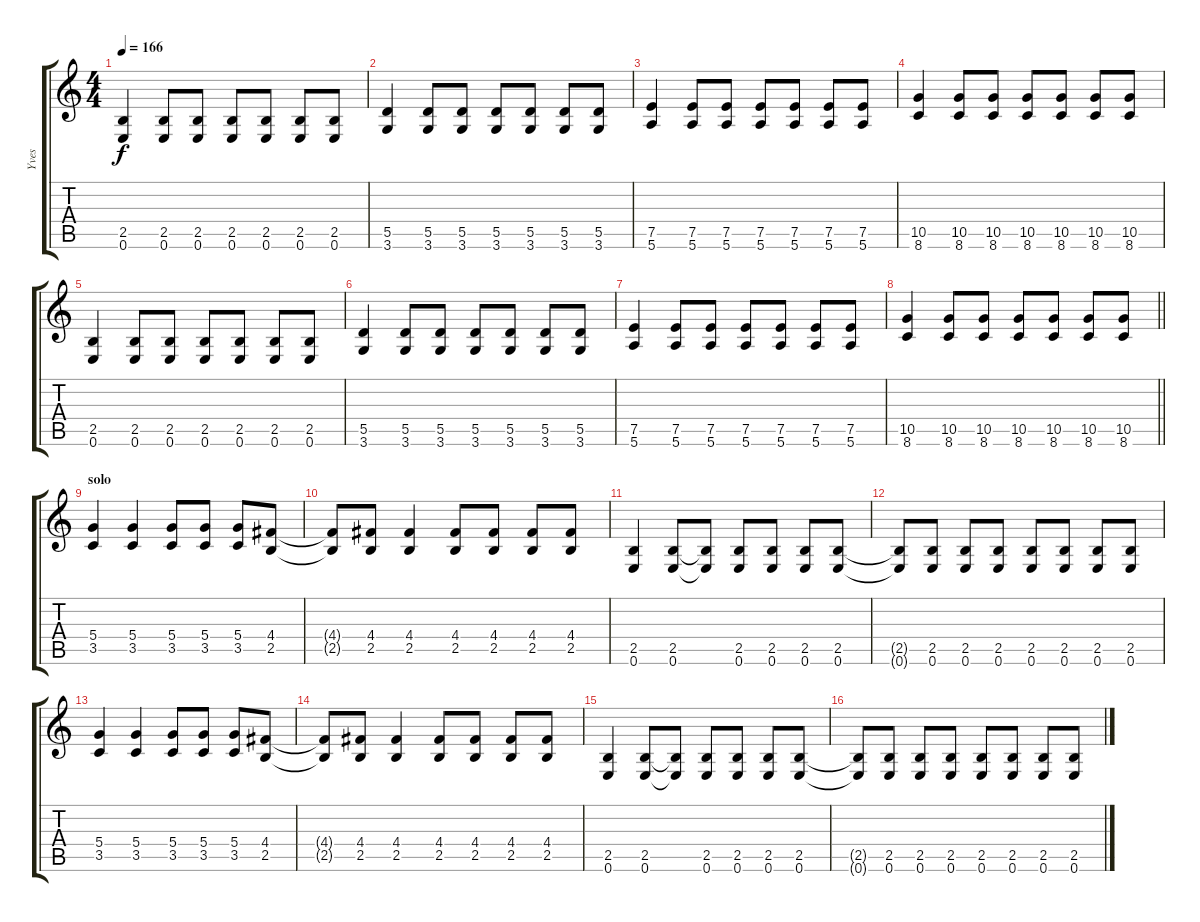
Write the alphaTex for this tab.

\track ("Yves" "Yves") {instrument distortionguitar}
\staff {score tabs}
\tuning (E4 B3 G3 D3 A2 E2) {hide}
\ts (4 4)
\tempo 166
\clef g2
\ks c
(2.5 0.6).4{dy f} (2.5 0.6).8 (2.5 0.6).8 (2.5 0.6).8 (2.5 0.6).8 (2.5 0.6).8 (2.5 0.6).8 |
(5.5 3.6).4 (5.5 3.6).8 (5.5 3.6).8 (5.5 3.6).8 (5.5 3.6).8 (5.5 3.6).8 (5.5 3.6).8 |
(7.5 5.6).4 (7.5 5.6).8 (7.5 5.6).8 (7.5 5.6).8 (7.5 5.6).8 (7.5 5.6).8 (7.5 5.6).8 |
(10.5 8.6).4 (10.5 8.6).8 (10.5 8.6).8 (10.5 8.6).8 (10.5 8.6).8 (10.5 8.6).8 (10.5 8.6).8 |
(2.5 0.6).4 (2.5 0.6).8 (2.5 0.6).8 (2.5 0.6).8 (2.5 0.6).8 (2.5 0.6).8 (2.5 0.6).8 |
(5.5 3.6).4 (5.5 3.6).8 (5.5 3.6).8 (5.5 3.6).8 (5.5 3.6).8 (5.5 3.6).8 (5.5 3.6).8 |
(7.5 5.6).4 (7.5 5.6).8 (7.5 5.6).8 (7.5 5.6).8 (7.5 5.6).8 (7.5 5.6).8 (7.5 5.6).8 |
\barLineRight lightlight
(10.5 8.6).4 (10.5 8.6).8 (10.5 8.6).8 (10.5 8.6).8 (10.5 8.6).8 (10.5 8.6).8 (10.5 8.6).8 |
\section ("" "solo")
(5.4 3.5).4 (5.4 3.5).4 (5.4 3.5).8 (5.4 3.5).8 (5.4 3.5).8 (4.4 2.5).8 |
(4.4{t} 2.5{t}).8 (4.4 2.5).8 (4.4 2.5).4 (4.4 2.5).8 (4.4 2.5).8 (4.4 2.5).8 (4.4 2.5).8 |
(2.5 0.6).4 (2.5 0.6).8 (2.5{t} 0.6{t}).8 (2.5 0.6).8 (2.5 0.6).8 (2.5 0.6).8 (2.5 0.6).8 |
(2.5{t} 0.6{t}).8 (2.5 0.6).8 (2.5 0.6).8 (2.5 0.6).8 (2.5 0.6).8 (2.5 0.6).8 (2.5 0.6).8 (2.5 0.6).8 |
(5.4 3.5).4 (5.4 3.5).4 (5.4 3.5).8 (5.4 3.5).8 (5.4 3.5).8 (4.4 2.5).8 |
(4.4{t} 2.5{t}).8 (4.4 2.5).8 (4.4 2.5).4 (4.4 2.5).8 (4.4 2.5).8 (4.4 2.5).8 (4.4 2.5).8 |
(2.5 0.6).4 (2.5 0.6).8 (2.5{t} 0.6{t}).8 (2.5 0.6).8 (2.5 0.6).8 (2.5 0.6).8 (2.5 0.6).8 |
(2.5{t} 0.6{t}).8 (2.5 0.6).8 (2.5 0.6).8 (2.5 0.6).8 (2.5 0.6).8 (2.5 0.6).8 (2.5 0.6).8 (2.5 0.6).8
